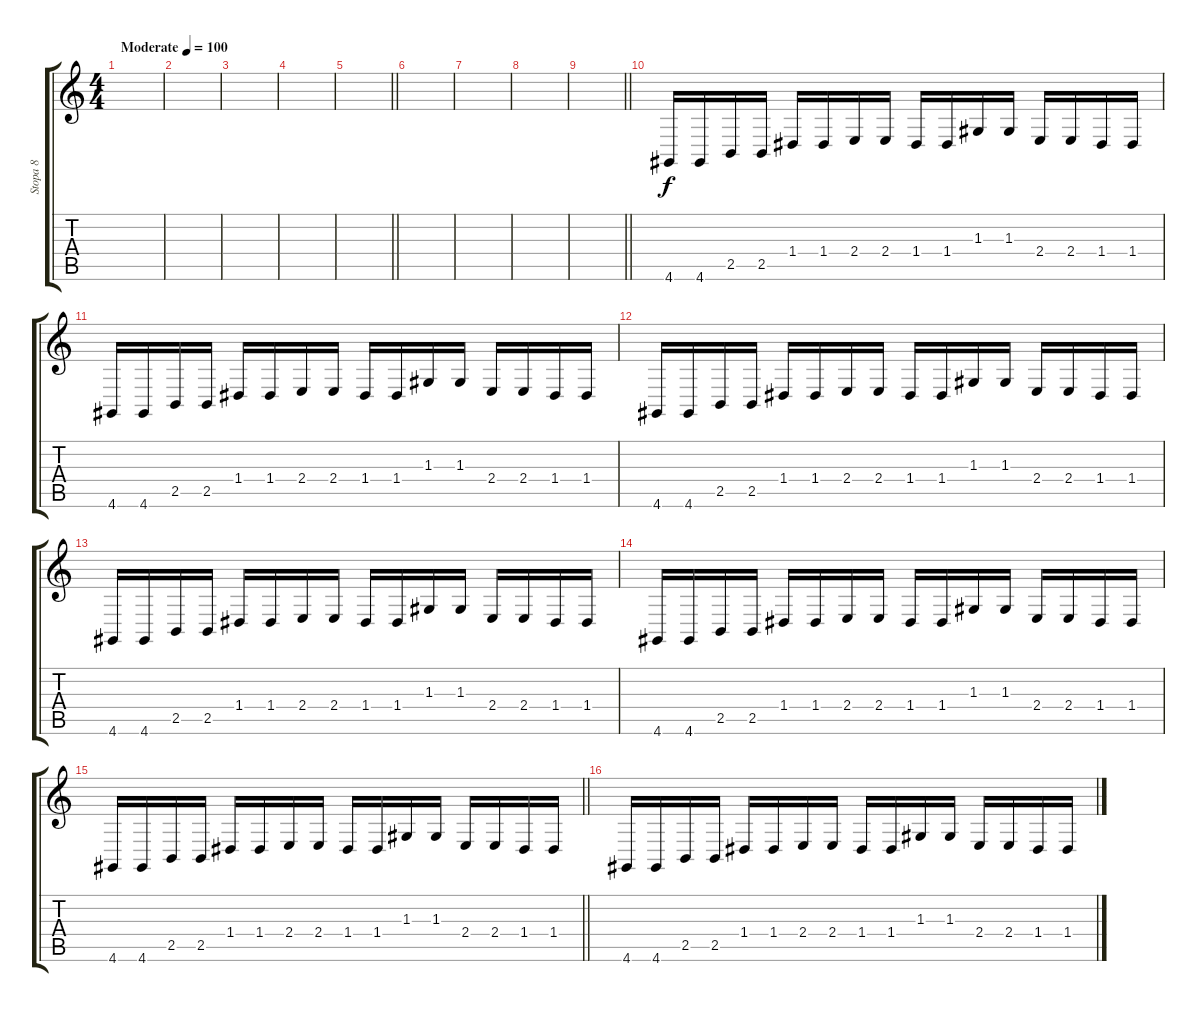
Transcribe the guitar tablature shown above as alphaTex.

\track ("Stopa 8" "Stopa 8") {instrument stringensemble1}
\staff {score tabs}
\tuning (E4 B3 G3 D3 A2 E2) {hide}
\ts (4 4)
\tempo (100 "Moderate")
\clef g2
\ks c
|
|
|
|
\barLineRight lightlight
|
\section ("" "")
|
|
|
\barLineRight lightlight
|
\section ("" "")
4.6.16{volume 10} 4.6.16 2.5.16 2.5.16 1.4.16 1.4.16 2.4.16 2.4.16 1.4.16 1.4.16 1.3.16 1.3.16 2.4.16 2.4.16 1.4.16 1.4.16 |
4.6.16 4.6.16 2.5.16 2.5.16 1.4.16 1.4.16 2.4.16 2.4.16 1.4.16 1.4.16 1.3.16 1.3.16 2.4.16 2.4.16 1.4.16 1.4.16 |
4.6.16 4.6.16 2.5.16 2.5.16 1.4.16 1.4.16 2.4.16 2.4.16 1.4.16 1.4.16 1.3.16 1.3.16 2.4.16 2.4.16 1.4.16 1.4.16 |
4.6.16 4.6.16 2.5.16 2.5.16 1.4.16 1.4.16 2.4.16 2.4.16 1.4.16 1.4.16 1.3.16 1.3.16 2.4.16 2.4.16 1.4.16 1.4.16 |
4.6.16 4.6.16 2.5.16 2.5.16 1.4.16 1.4.16 2.4.16 2.4.16 1.4.16 1.4.16 1.3.16 1.3.16 2.4.16 2.4.16 1.4.16 1.4.16 |
\barLineRight lightlight
4.6.16 4.6.16 2.5.16 2.5.16 1.4.16 1.4.16 2.4.16 2.4.16 1.4.16 1.4.16 1.3.16 1.3.16 2.4.16 2.4.16 1.4.16 1.4.16 |
4.6.16 4.6.16 2.5.16 2.5.16 1.4.16 1.4.16 2.4.16 2.4.16 1.4.16 1.4.16 1.3.16 1.3.16 2.4.16 2.4.16 1.4.16 1.4.16
